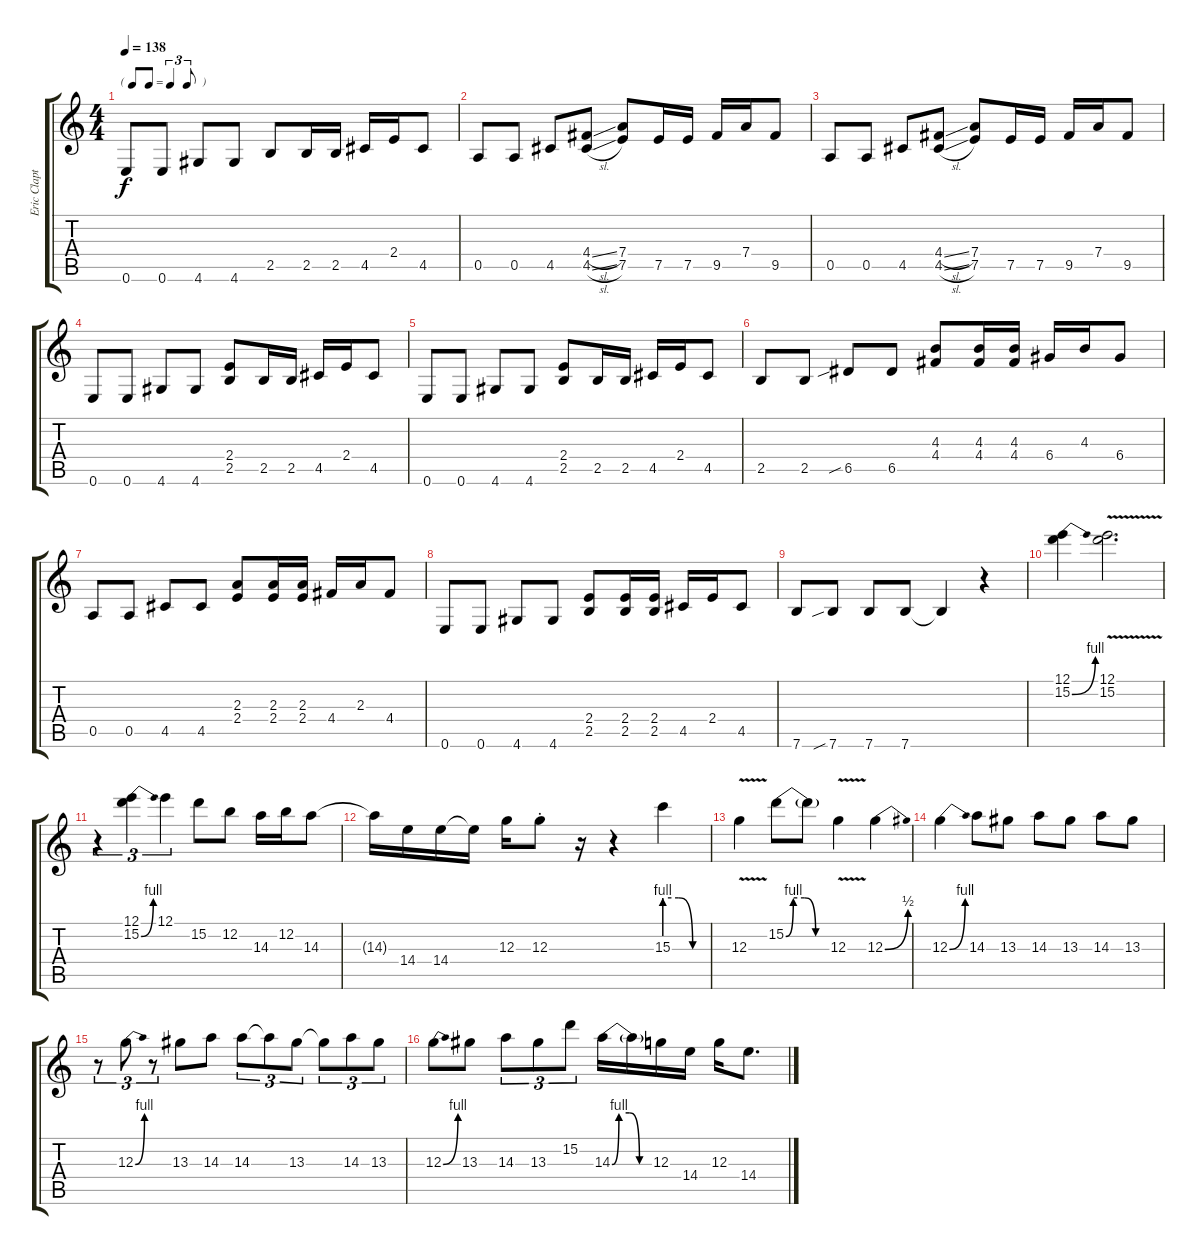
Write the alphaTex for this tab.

\track ("Eric Clapton" "Eric Clapt") {instrument overdrivenguitar}
\staff {score tabs}
\tuning (E4 B3 G3 D3 A2 E2) {hide}
\ts (4 4)
\tf triplet8th
\tempo 138
\clef g2
\ks c
0.6.8{dy f} 0.6.8 4.6.8 4.6.8 2.5.8 2.5.16 2.5.16 4.5.16 2.4.16 4.5.8 |
0.5.8 0.5.8 4.5.8 (4.4{sl} 4.5{sl}).8 (7.4 7.5).8 7.5.16 7.5.16 9.5.16 7.4.16 9.5.8 |
0.5.8 0.5.8 4.5.8 (4.4{sl} 4.5{sl}).8 (7.4 7.5).8 7.5.16 7.5.16 9.5.16 7.4.16 9.5.8 |
0.6.8 0.6.8 4.6.8 4.6.8 (2.4 2.5).8 2.5.16 2.5.16 4.5.16 2.4.16 4.5.8 |
0.6.8 0.6.8 4.6.8 4.6.8 (2.4 2.5).8 2.5.16 2.5.16 4.5.16 2.4.16 4.5.8 |
2.5.8 2.5.8 6.5{sib}.8 6.5.8 (4.3 4.4).8 (4.3 4.4).16 (4.3 4.4).16 6.4.16 4.3.16 6.4.8 |
0.5.8 0.5.8 4.5.8 4.5.8 (2.3 2.4).8 (2.3 2.4).16 (2.3 2.4).16 4.4.16 2.3.16 4.4.8 |
0.6.8 0.6.8 4.6.8 4.6.8 (2.4 2.5).8 (2.4 2.5).16 (2.4 2.5).16 4.5.16 2.4.16 4.5.8 |
7.6.8 7.6{sib}.8 7.6.8 7.6.8 7.6{t}.4 r.4 |
(12.1 15.2{be (bend 0 0 60 4)}).4 (12.1{v} 15.2{v}).2{d} |
r.4{tu (3 2)} (12.1 15.2{be (bend 0 0 60 4)}).4{tu (3 2)} 12.1.4{tu (3 2)} 15.2.8 12.2.8 14.3.16 12.2.16 14.3.8 |
14.3{t}.16 14.4.16 14.4.16 14.4{t}.16 12.3.16 12.3{st}.8 r.16 r.4 15.3{be (custom 0 4 20 4 40 0 60 0)}.4 |
12.3{v}.4 15.2{be (custom 0 0 10 4 25 4 40 0 60 0)}.8 15.2{t}.8 12.3{v}.4 12.3{be (bend 0 0 60 2)}.4 |
12.3{be (bend 0 0 60 4)}.4 14.3.8 13.3.8 14.3.8 13.3.8 14.3.8 13.3.8 |
r.8{tu (3 2)} 12.3{be (bend 0 0 60 4)}.8{tu (3 2)} r.8{tu (3 2)} 13.3.8 14.3.8 14.3.8{tu (3 2)} 14.3{t}.8{tu (3 2)} 13.3.8{tu (3 2)} 13.3{t}.8{tu (3 2)} 14.3.8{tu (3 2)} 13.3.8{tu (3 2)} |
12.3{be (bend 0 0 60 4)}.8 13.3.8 14.3.8{tu (3 2)} 13.3.8{tu (3 2)} 15.2.8{tu (3 2)} 14.3{be (custom 0 0 10 4 25 4 40 0 60 0)}.16 14.3{t}.16 12.3.16 14.4.16 12.3.16 14.4.8{d}
